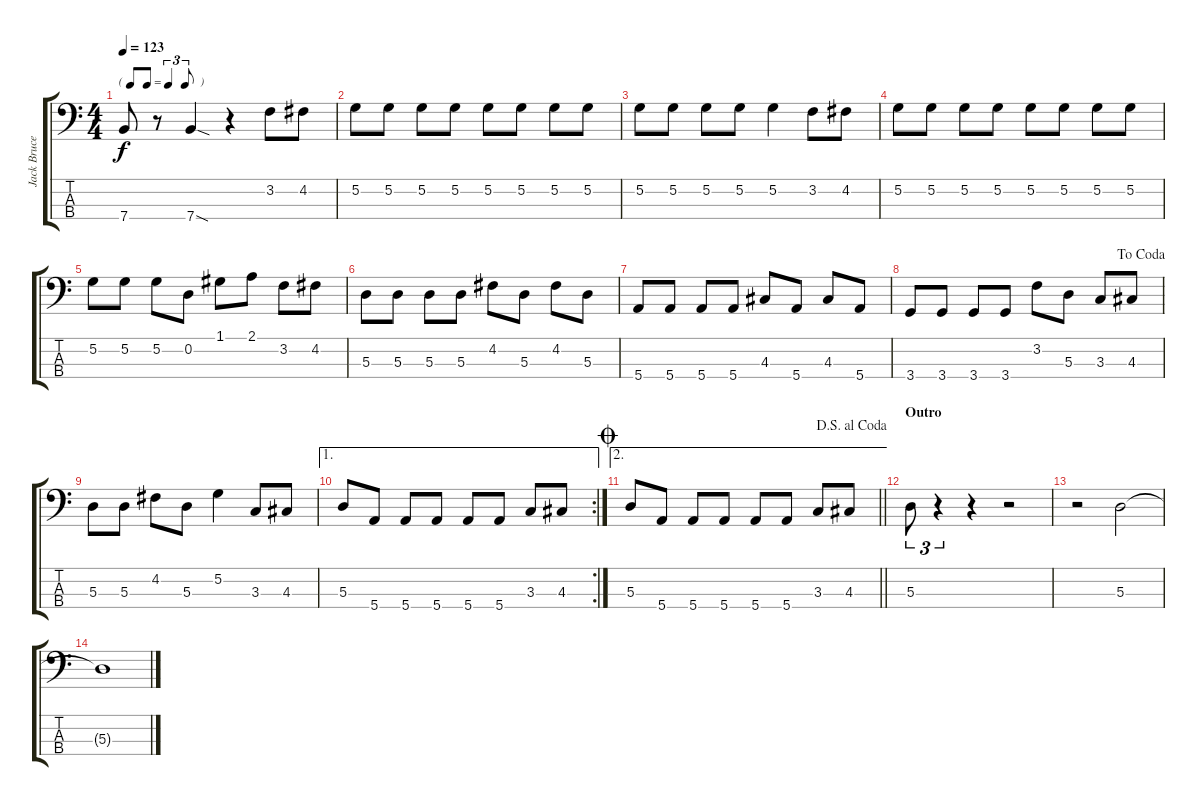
\track ("Jack Bruce - Bass" "Jack Bruce") {instrument electricbassfinger}
\staff {score tabs}
\tuning (G2 D2 A1 E1) {hide}
\ts (4 4)
\tf triplet8th
\tempo 123
\clef f4
\ks c
7.4.8{dy f} r.8 7.4{sod}.4 r.4 3.2.8 4.2.8 |
5.2.8 5.2.8 5.2.8 5.2.8 5.2.8 5.2.8 5.2.8 5.2.8 |
5.2.8 5.2.8 5.2.8 5.2.8 5.2.4 3.2.8 4.2.8 |
5.2.8 5.2.8 5.2.8 5.2.8 5.2.8 5.2.8 5.2.8 5.2.8 |
5.2.8 5.2.8 5.2.8 0.2.8 1.1.8 2.1.8 3.2.8 4.2.8 |
5.3.8 5.3.8 5.3.8 5.3.8 4.2.8 5.3.8 4.2.8 5.3.8 |
5.4.8 5.4.8 5.4.8 5.4.8 4.3.8 5.4.8 4.3.8 5.4.8 |
\jump dacoda
3.4.8 3.4.8 3.4.8 3.4.8 3.2.8 5.3.8 3.3.8 4.3.8 |
5.3.8 5.3.8 4.2.8 5.3.8 5.2.4 3.3.8 4.3.8 |
\ae 1
\rc 2
5.3.8 5.4.8 5.4.8 5.4.8 5.4.8 5.4.8 3.3.8 4.3.8 |
\ae 2
\jump coda
\jump dalsegnoalcoda
\barLineRight lightlight
5.3.8 5.4.8 5.4.8 5.4.8 5.4.8 5.4.8 3.3.8 4.3.8 |
\section ("" "Outro")
5.3.8{tu (3 2)} r.4{tu (3 2)} r.4 r.2 |
r.2 5.3.2 |
5.3{t}.1
